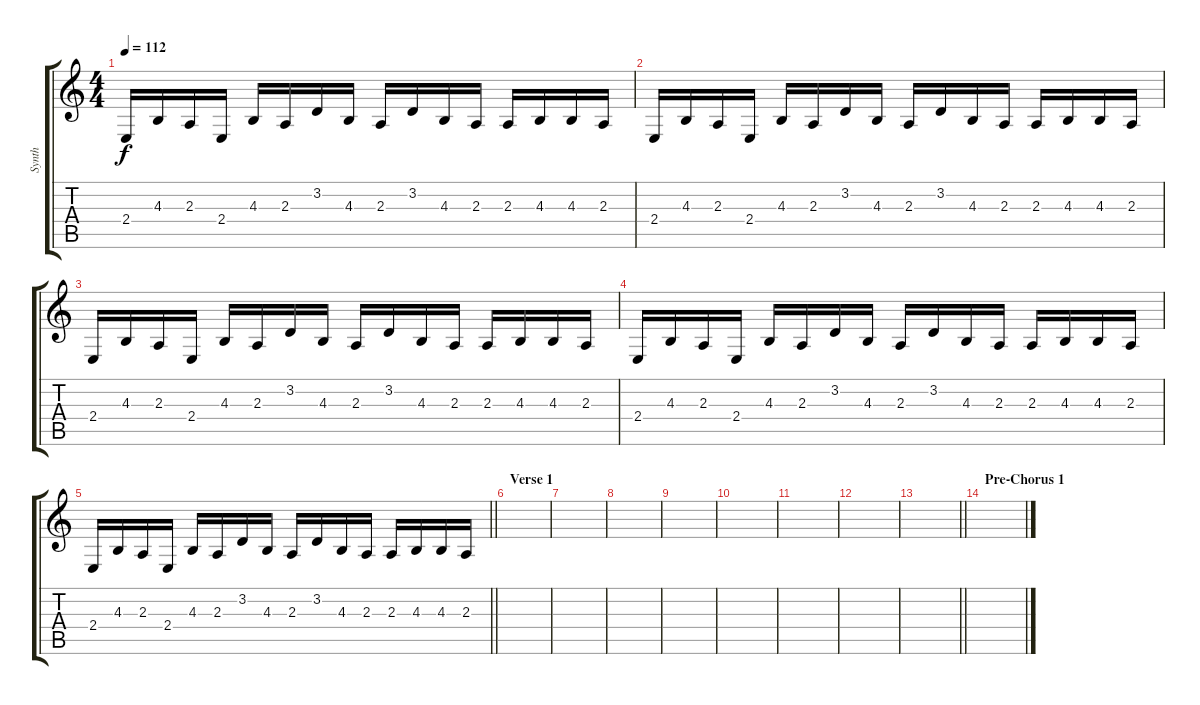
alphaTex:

\track ("Synth" "Synth") {instrument lead2sawtooth}
\staff {score tabs}
\tuning (E4 B3 G3 D3 A2 E2) {hide}
\ts (4 4)
\tempo 112
\clef g2
\ks c
2.4.16{dy f} 4.3.16 2.3.16 2.4.16 4.3.16 2.3.16 3.2.16 4.3.16 2.3.16 3.2.16 4.3.16 2.3.16 2.3.16 4.3.16 4.3.16 2.3.16 |
2.4.16 4.3.16 2.3.16 2.4.16 4.3.16 2.3.16 3.2.16 4.3.16 2.3.16 3.2.16 4.3.16 2.3.16 2.3.16 4.3.16 4.3.16 2.3.16 |
2.4.16 4.3.16 2.3.16 2.4.16 4.3.16 2.3.16 3.2.16 4.3.16 2.3.16 3.2.16 4.3.16 2.3.16 2.3.16 4.3.16 4.3.16 2.3.16 |
2.4.16 4.3.16 2.3.16 2.4.16 4.3.16 2.3.16 3.2.16 4.3.16 2.3.16 3.2.16 4.3.16 2.3.16 2.3.16 4.3.16 4.3.16 2.3.16 |
\barLineRight lightlight
2.4.16 4.3.16 2.3.16 2.4.16 4.3.16 2.3.16 3.2.16 4.3.16 2.3.16 3.2.16 4.3.16 2.3.16 2.3.16 4.3.16 4.3.16 2.3.16 |
\section ("" "Verse 1")
|
|
|
|
|
|
|
\barLineRight lightlight
|
\section ("" "Pre-Chorus 1")
